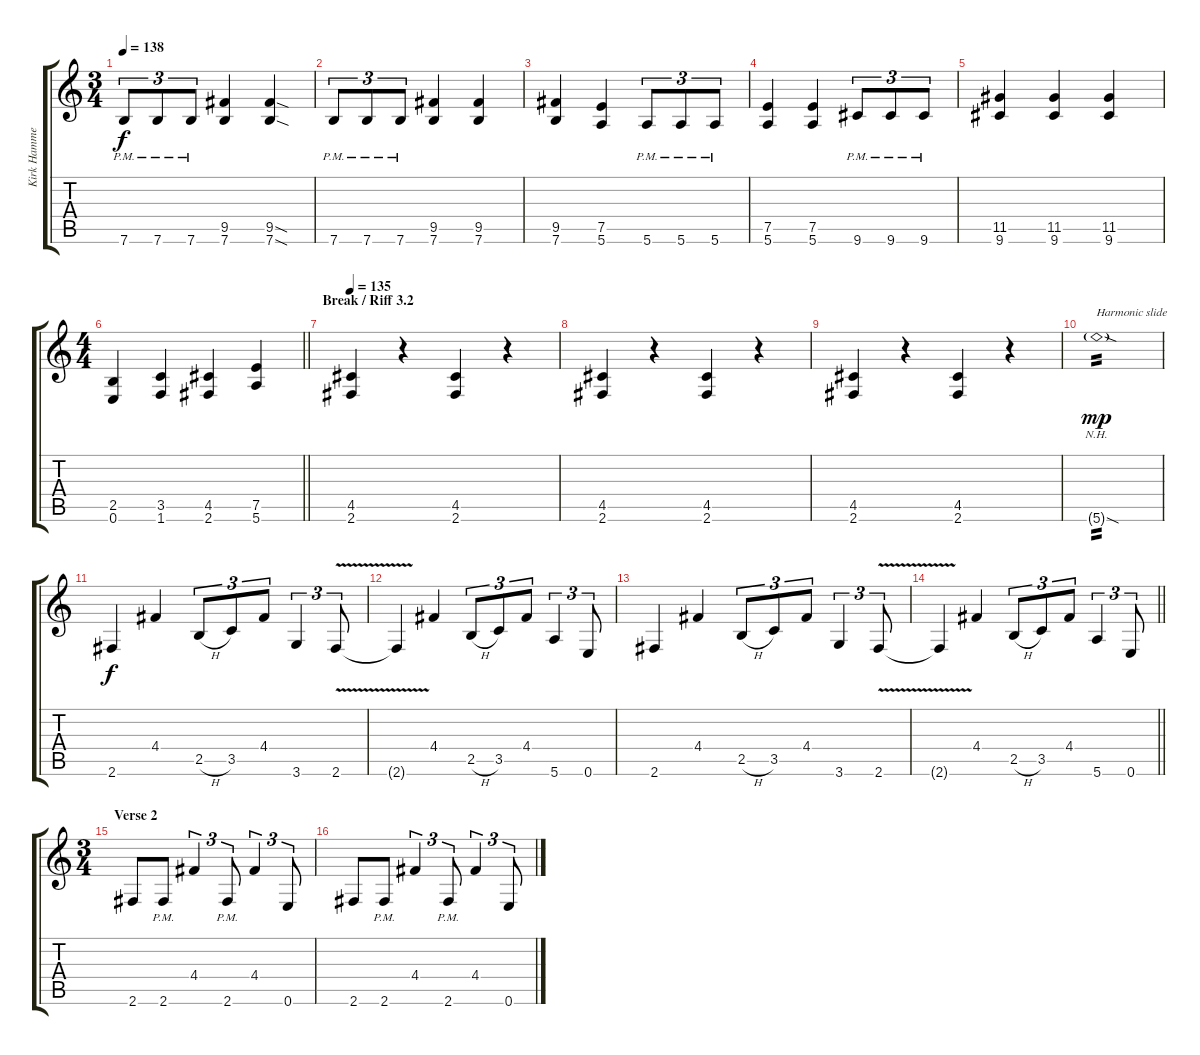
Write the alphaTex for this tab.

\track ("Kirk Hammett Riff" "Kirk Hamme") {instrument distortionguitar}
\staff {score tabs}
\tuning (E4 B3 G3 D3 A2 E2) {hide}
\ts (3 4)
\tempo 138
\clef g2
\ks c
7.6{pm}.8{tu (3 2) dy f} 7.6{pm}.8{tu (3 2)} 7.6{pm}.8{tu (3 2)} (9.5 7.6).4 (9.5{sod} 7.6{sod}).4 |
7.6{pm}.8{tu (3 2)} 7.6{pm}.8{tu (3 2)} 7.6{pm}.8{tu (3 2)} (9.5 7.6).4 (9.5 7.6).4 |
(9.5 7.6).4 (7.5 5.6).4 5.6{pm}.8{tu (3 2)} 5.6{pm}.8{tu (3 2)} 5.6{pm}.8{tu (3 2)} |
(7.5 5.6).4 (7.5 5.6).4 9.6{pm}.8{tu (3 2)} 9.6{pm}.8{tu (3 2)} 9.6{pm}.8{tu (3 2)} |
(11.5 9.6).4 (11.5 9.6).4 (11.5 9.6).4 |
\ts (4 4)
\barLineRight lightlight
(2.5 0.6).4 (3.5 1.6).4 (4.5 2.6).4 (7.5 5.6).4 |
\section ("" "Break / Riff 3.2")
\tempo 135
(4.5 2.6).4 r.4 (4.5 2.6).4 r.4 |
(4.5 2.6).4 r.4 (4.5 2.6).4 r.4 |
(4.5 2.6).4 r.4 (4.5 2.6).4 r.4 |
5.6{nh sod g}.1{txt "Harmonic slide" tp 2 dy mp} |
2.6.4{dy f} 4.4.4 2.5{h}.8{tu (3 2)} 3.5.8{tu (3 2)} 4.4.8{tu (3 2)} 3.6.4{tu (3 2)} 2.6{v}.8{tu (3 2)} |
2.6{v t}.4 4.4.4 2.5{h}.8{tu (3 2)} 3.5.8{tu (3 2)} 4.4.8{tu (3 2)} 5.6.4{tu (3 2)} 0.6.8{tu (3 2)} |
2.6.4 4.4.4 2.5{h}.8{tu (3 2)} 3.5.8{tu (3 2)} 4.4.8{tu (3 2)} 3.6.4{tu (3 2)} 2.6{v}.8{tu (3 2)} |
\barLineRight lightlight
2.6{v t}.4 4.4.4 2.5{h}.8{tu (3 2)} 3.5.8{tu (3 2)} 4.4.8{tu (3 2)} 5.6.4{tu (3 2)} 0.6.8{tu (3 2)} |
\ts (3 4)
\section ("" "Verse 2")
2.6.8 2.6{pm}.8 4.4.4{tu (3 2)} 2.6{pm}.8{tu (3 2)} 4.4.4{tu (3 2)} 0.6.8{tu (3 2)} |
2.6.8 2.6{pm}.8 4.4.4{tu (3 2)} 2.6{pm}.8{tu (3 2)} 4.4.4{tu (3 2)} 0.6.8{tu (3 2)}
